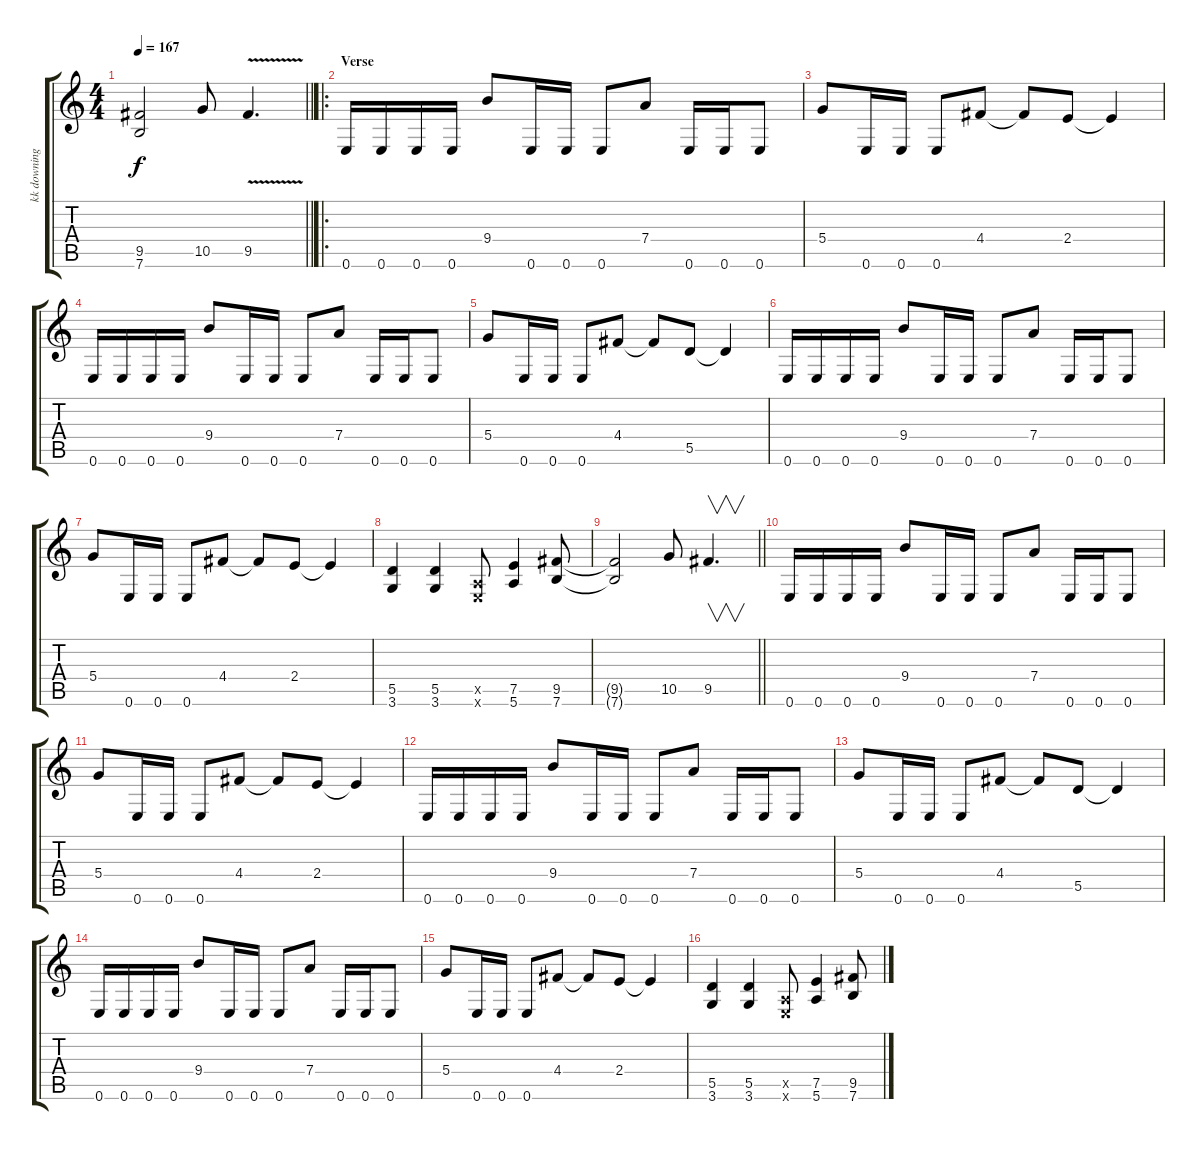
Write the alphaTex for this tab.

\track ("kk downing" "kk downing") {instrument distortionguitar}
\staff {score tabs}
\tuning (E4 B3 G3 D3 A2 E2) {hide}
\ts (4 4)
\tempo 167
\clef g2
\barLineRight lightlight
\ks c
(9.5{t} 7.6{t}).2{dy f} 10.5.8 9.5{v}.4{d} |
\ro
\section ("" "Verse")
0.6.16 0.6.16 0.6.16 0.6.16 9.4.8 0.6.16 0.6.16 0.6.8 7.4.8 0.6.16 0.6.16 0.6.8 |
5.4.8 0.6.16 0.6.16 0.6.8 4.4.8 4.4{t}.8 2.4.8 2.4{t}.4 |
0.6.16 0.6.16 0.6.16 0.6.16 9.4.8 0.6.16 0.6.16 0.6.8 7.4.8 0.6.16 0.6.16 0.6.8 |
5.4.8 0.6.16 0.6.16 0.6.8 4.4.8 4.4{t}.8 5.5.8 5.5{t}.4 |
0.6.16 0.6.16 0.6.16 0.6.16 9.4.8 0.6.16 0.6.16 0.6.8 7.4.8 0.6.16 0.6.16 0.6.8 |
5.4.8 0.6.16 0.6.16 0.6.8 4.4.8 4.4{t}.8 2.4.8 2.4{t}.4 |
(5.5 3.6).4 (5.5 3.6).4 (0.5{x} 0.6{x}).8 (7.5 5.6).4 (9.5 7.6).8 |
\barLineRight lightlight
(9.5{t} 7.6{t}).2 10.5.8 9.5.4{v d} |
0.6.16 0.6.16 0.6.16 0.6.16 9.4.8 0.6.16 0.6.16 0.6.8 7.4.8 0.6.16 0.6.16 0.6.8 |
5.4.8 0.6.16 0.6.16 0.6.8 4.4.8 4.4{t}.8 2.4.8 2.4{t}.4 |
0.6.16 0.6.16 0.6.16 0.6.16 9.4.8 0.6.16 0.6.16 0.6.8 7.4.8 0.6.16 0.6.16 0.6.8 |
5.4.8 0.6.16 0.6.16 0.6.8 4.4.8 4.4{t}.8 5.5.8 5.5{t}.4 |
0.6.16 0.6.16 0.6.16 0.6.16 9.4.8 0.6.16 0.6.16 0.6.8 7.4.8 0.6.16 0.6.16 0.6.8 |
5.4.8 0.6.16 0.6.16 0.6.8 4.4.8 4.4{t}.8 2.4.8 2.4{t}.4 |
(5.5 3.6).4 (5.5 3.6).4 (0.5{x} 0.6{x}).8 (7.5 5.6).4 (9.5 7.6).8
